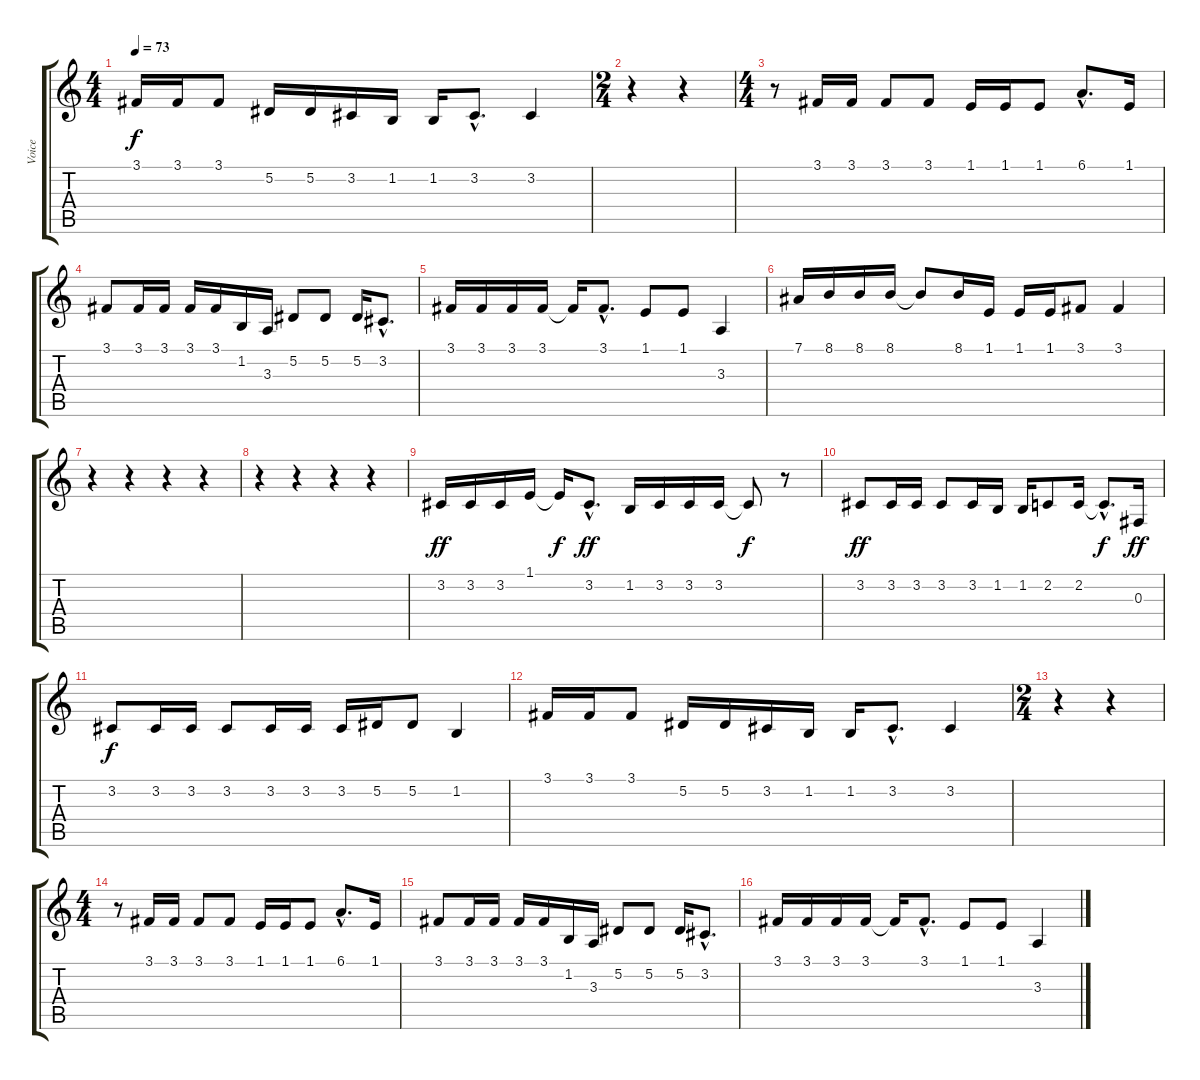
\track ("Voice" "Voice") {instrument acousticgrandpiano}
\staff {score tabs}
\tuning (Eb4 Bb3 Gb3 Db3 Ab2 Eb2) {hide}
\ts (4 4)
\tempo 73
\clef g2
\ks c
3.1.16{dy f} 3.1.16 3.1.8 5.2.16 5.2.16 3.2.16 1.2.16 1.2.16 3.2{hac}.8{d} 3.2.4 |
\ts (2 4)
r.4 r.4 |
\ts (4 4)
r.8 3.1.16 3.1.16 3.1.8 3.1.8 1.1.16 1.1.16 1.1.8 6.1{hac}.8{d} 1.1.16 |
3.1.8 3.1.16 3.1.16 3.1.16 3.1.16 1.2.16 3.3.16 5.2.8 5.2.8 5.2.16 3.2{hac}.8{d} |
3.1.16 3.1.16 3.1.16 3.1.16 3.1{t}.16 3.1{hac}.8{d} 1.1.8 1.1.8 3.3.4 |
7.1.16 8.1.16 8.1.16 8.1.16 8.1{t}.8 8.1.16 1.1.16 1.1.16 1.1.16 3.1.8 3.1.4 |
r.4 r.4 r.4 r.4 |
r.4 r.4 r.4 r.4 |
3.2.16{dy ff} 3.2.16 3.2.16 1.1.16 1.1{t}.16{dy f} 3.2{hac}.8{d dy ff} 1.2.16 3.2.16 3.2.16 3.2.16 3.2{t}.8{dy f} r.8 |
3.2.8{dy ff} 3.2.16 3.2.16 3.2.8 3.2.16 1.2.16 1.2.16 2.2.8 2.2.16 2.2{hac t}.8{d dy f} 0.3.16{dy ff} |
3.2.8{dy f} 3.2.16 3.2.16 3.2.8 3.2.16 3.2.16 3.2.16 5.2.16 5.2.8 1.2.4 |
3.1.16 3.1.16 3.1.8 5.2.16 5.2.16 3.2.16 1.2.16 1.2.16 3.2{hac}.8{d} 3.2.4 |
\ts (2 4)
r.4 r.4 |
\ts (4 4)
r.8 3.1.16 3.1.16 3.1.8 3.1.8 1.1.16 1.1.16 1.1.8 6.1{hac}.8{d} 1.1.16 |
3.1.8 3.1.16 3.1.16 3.1.16 3.1.16 1.2.16 3.3.16 5.2.8 5.2.8 5.2.16 3.2{hac}.8{d} |
3.1.16 3.1.16 3.1.16 3.1.16 3.1{t}.16 3.1{hac}.8{d} 1.1.8 1.1.8 3.3.4
